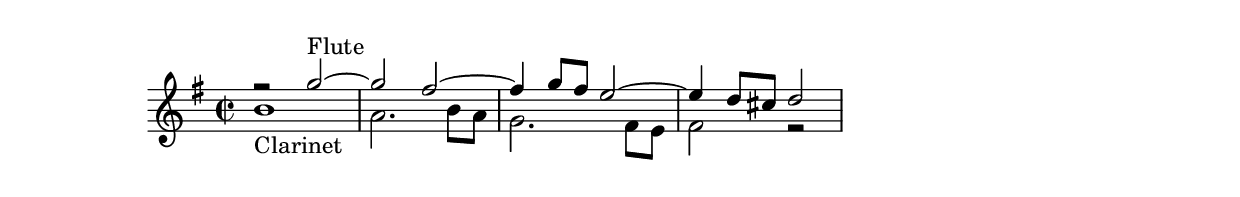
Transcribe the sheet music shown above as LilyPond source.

%% Do not edit this file; it is auto-generated from LSR http://lsr.dsi.unimi.it
%% This file is in the public domain.
\version "2.13.1"

\header {
  lsrtags = "contexts-and-engravers, midi"

%% Translation of GIT committish: f39a9724d9f51ed9d0d464689ef62f549d7b8dd6
  texidoces = "
Al producir una salida MIDI, el comportamiento predeterminado es
que cada pentagrama representa un canal MIDI, con todas las voces
de dicho pentagrama mezcladas.  Esto reduce al mínimo el riesgo de
que se agote el número de canales MIDI disponibles, pues existe un
máximo de 16 canales por pista.

Sin embargo, cuando se traslada el interpretador
@code{Staff_performer} al contexto @code{Voice}, cada voz de un
pentagrama puede tener su propio canal MIDI, como se muestra en el
siguiente ejemplo: a pesar de estar sobre el mismo pentagrama, se
crean dos canales MIDI, cada uno con un @code{midiInstrument}
distinto.

"
  doctitlees = "Modificar la salida MIDI para que tenga un canal por cada voz"

  texidoc = "
When outputting MIDI, the default behavior is for each staff to
represent one MIDI channel, with all the voices on a staff amalgamated.
This minimizes the risk of running out of MIDI channels, since there
are only 16 available per track.

However, by moving the @code{Staff_performer} to the @code{Voice}
context, each voice on a staff can have its own MIDI channel, as is
demonstrated by the following example: despite being on the same staff,
two MIDI channels are created, each with a different
@code{midiInstrument}. 

"
  doctitle = "Changing MIDI output to one channel per voice"
} % begin verbatim

\score {
  \new Staff <<
    \new Voice \relative c''' {
      \set midiInstrument = #"flute"
      \voiceOne
      \key g \major
      \time 2/2
      r2 g-"Flute" ~
      g fis ~
      fis4 g8 fis e2 ~
      e4 d8 cis d2
    }
    \new Voice \relative c'' {
      \set midiInstrument = #"clarinet"
      \voiceTwo
      b1-"Clarinet"
      a2. b8 a
      g2. fis8 e
      fis2 r
    }
  >>
  \layout { }
  \midi {
    \context {
      \Staff
      \remove "Staff_performer"
    }
    \context {
      \Voice
      \consists "Staff_performer"      
    }
    \context {
      \Score
      tempoWholesPerMinute = #(ly:make-moment 72 2)
    }
  }
}
